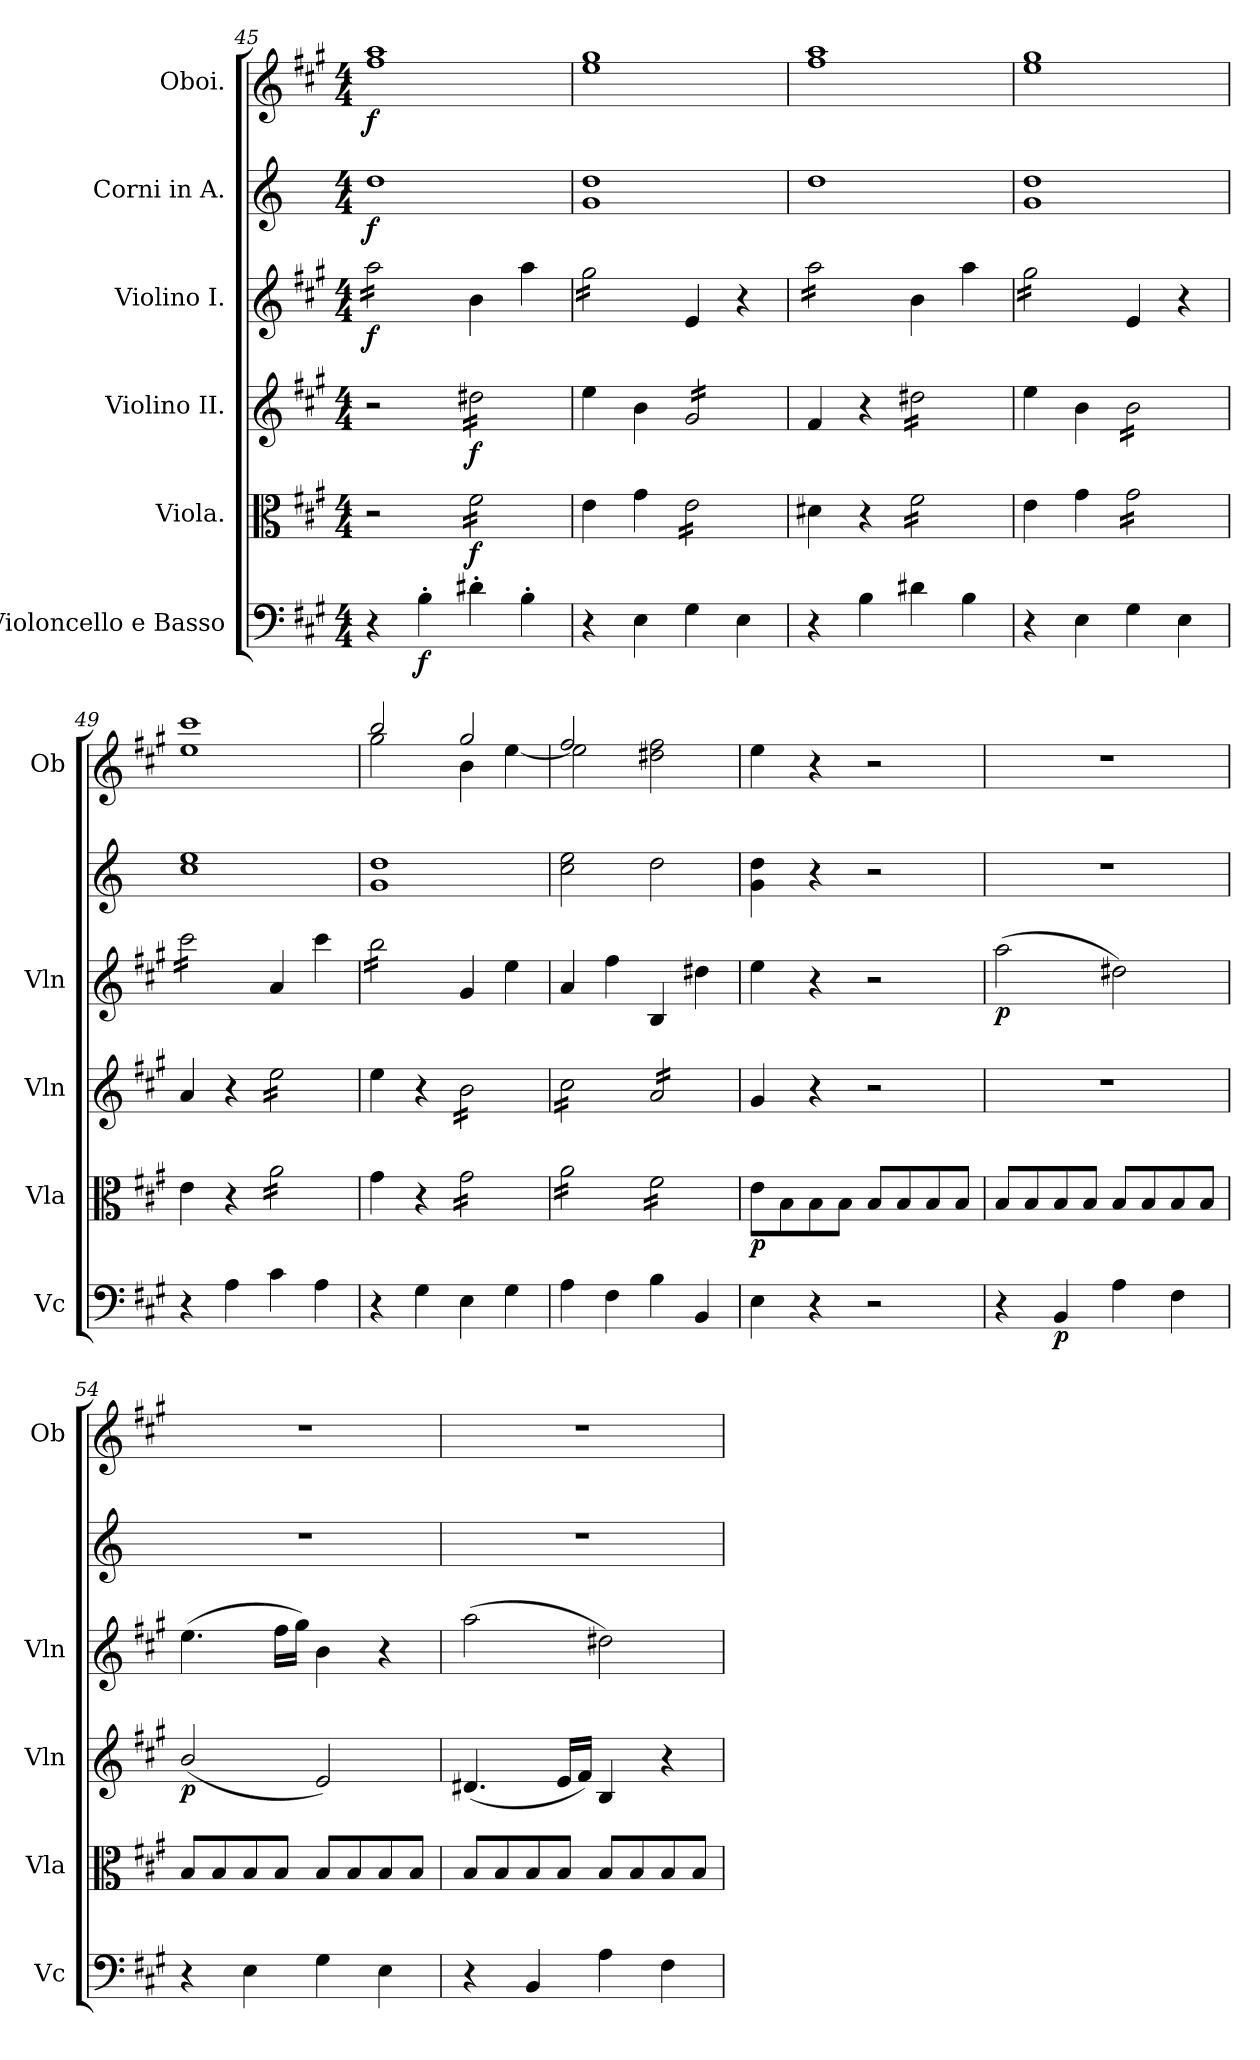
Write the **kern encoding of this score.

**kern	**dynam	**kern	**dynam	**kern	**dynam	**kern	**dynam	**kern	**dynam	**kern	**dynam
*part6	*part6	*part5	*part5	*part4	*part4	*part3	*part3	*part2	*part2	*part1	*part1
*staff6	*staff6	*staff5	*staff5	*staff4	*staff4	*staff3	*staff3	*staff2	*staff2	*staff1	*staff1
*I"Violoncello e Basso	*	*I"Viola.	*	*I"Violino II.	*	*I"Violino I.	*	*I"Corni in A.	*	*I"Oboi.	*
*I'Vc	*	*I'Vla	*	*I'Vln	*	*I'Vln	*	*	*	*I'Ob	*
*clefF4	*	*clefC3	*	*clefG2	*	*clefG2	*	*clefG2	*	*clefG2	*
*	*	*	*	*	*	*	*	*ITrd2c3	*	*	*
*k[f#c#g#]	*	*k[f#c#g#]	*	*k[f#c#g#]	*	*k[f#c#g#]	*	*k[f#c#g#]	*	*k[f#c#g#]	*
*M4/4	*	*M4/4	*	*M4/4	*	*M4/4	*	*M4/4	*	*M4/4	*
=45	=45	=45	=45	=45	=45	=45	=45	=45	=45	=45	=45
!	!	!	!	!	!	!	!LO:DY:b	!	!LO:DY:b	!	!LO:DY:b
*	*	*	*	*	*	*tremolo	*	*	*	*	*
4r	.	2r	.	2r	.	16aa\LL	f	1b	f	1ff# 1aa	f
.	.	.	.	.	.	16aa\	.	.	.	.	.
.	.	.	.	.	.	16aa\	.	.	.	.	.
.	.	.	.	.	.	16aa\	.	.	.	.	.
!	!LO:DY:b	!	!	!	!	!	!	!	!	!	!
4B'\	f	.	.	.	.	16aa\	.	.	.	.	.
.	.	.	.	.	.	16aa\	.	.	.	.	.
.	.	.	.	.	.	16aa\	.	.	.	.	.
.	.	.	.	.	.	16aa\JJ	.	.	.	.	.
*	*	*	*	*	*	*Xtremolo	*	*	*	*	*
!	!	!	!LO:DY:b	!	!LO:DY:b	!	!	!	!	!	!
*	*	*tremolo	*	*	*	*	*	*	*	*	*
*	*	*	*	*tremolo	*	*	*	*	*	*	*
4d#X'\	.	16f#\LL	f	16dd#X\LL	f	4b\	.	.	.	.	.
.	.	16f#\	.	16dd#X\	.	.	.	.	.	.	.
.	.	16f#\	.	16dd#X\	.	.	.	.	.	.	.
.	.	16f#\	.	16dd#X\	.	.	.	.	.	.	.
4B'\	.	16f#\	.	16dd#X\	.	4aa\	.	.	.	.	.
.	.	16f#\	.	16dd#X\	.	.	.	.	.	.	.
.	.	16f#\	.	16dd#X\	.	.	.	.	.	.	.
.	.	16f#\JJ	.	16dd#X\JJ	.	.	.	.	.	.	.
*	*	*	*	*Xtremolo	*	*	*	*	*	*	*
*	*	*Xtremolo	*	*	*	*	*	*	*	*	*
=46	=46	=46	=46	=46	=46	=46	=46	=46	=46	=46	=46
*	*	*	*	*	*	*tremolo	*	*	*	*	*
4r	.	4e\	.	4ee\	.	16gg#\LL	.	1e 1b	.	1ee 1gg#	.
.	.	.	.	.	.	16gg#\	.	.	.	.	.
.	.	.	.	.	.	16gg#\	.	.	.	.	.
.	.	.	.	.	.	16gg#\	.	.	.	.	.
4E\	.	4g#\	.	4b\	.	16gg#\	.	.	.	.	.
.	.	.	.	.	.	16gg#\	.	.	.	.	.
.	.	.	.	.	.	16gg#\	.	.	.	.	.
.	.	.	.	.	.	16gg#\JJ	.	.	.	.	.
*	*	*	*	*	*	*Xtremolo	*	*	*	*	*
*	*	*tremolo	*	*	*	*	*	*	*	*	*
*	*	*	*	*tremolo	*	*	*	*	*	*	*
4G#\	.	16e\LL	.	16g#/LL	.	4e/	.	.	.	.	.
.	.	16e\	.	16g#/	.	.	.	.	.	.	.
.	.	16e\	.	16g#/	.	.	.	.	.	.	.
.	.	16e\	.	16g#/	.	.	.	.	.	.	.
4E\	.	16e\	.	16g#/	.	4r	.	.	.	.	.
.	.	16e\	.	16g#/	.	.	.	.	.	.	.
.	.	16e\	.	16g#/	.	.	.	.	.	.	.
.	.	16e\JJ	.	16g#/JJ	.	.	.	.	.	.	.
*	*	*	*	*Xtremolo	*	*	*	*	*	*	*
*	*	*Xtremolo	*	*	*	*	*	*	*	*	*
=47	=47	=47	=47	=47	=47	=47	=47	=47	=47	=47	=47
*	*	*	*	*	*	*tremolo	*	*	*	*	*
4r	.	4d#X\	.	4f#/	.	16aa\LL	.	1b	.	1ff# 1aa	.
.	.	.	.	.	.	16aa\	.	.	.	.	.
.	.	.	.	.	.	16aa\	.	.	.	.	.
.	.	.	.	.	.	16aa\	.	.	.	.	.
4B\	.	4r	.	4r	.	16aa\	.	.	.	.	.
.	.	.	.	.	.	16aa\	.	.	.	.	.
.	.	.	.	.	.	16aa\	.	.	.	.	.
.	.	.	.	.	.	16aa\JJ	.	.	.	.	.
*	*	*	*	*	*	*Xtremolo	*	*	*	*	*
*	*	*tremolo	*	*	*	*	*	*	*	*	*
*	*	*	*	*tremolo	*	*	*	*	*	*	*
4d#X\	.	16f#\LL	.	16dd#X\LL	.	4b\	.	.	.	.	.
.	.	16f#\	.	16dd#X\	.	.	.	.	.	.	.
.	.	16f#\	.	16dd#X\	.	.	.	.	.	.	.
.	.	16f#\	.	16dd#X\	.	.	.	.	.	.	.
4B\	.	16f#\	.	16dd#X\	.	4aa\	.	.	.	.	.
.	.	16f#\	.	16dd#X\	.	.	.	.	.	.	.
.	.	16f#\	.	16dd#X\	.	.	.	.	.	.	.
.	.	16f#\JJ	.	16dd#X\JJ	.	.	.	.	.	.	.
*	*	*	*	*Xtremolo	*	*	*	*	*	*	*
*	*	*Xtremolo	*	*	*	*	*	*	*	*	*
=48	=48	=48	=48	=48	=48	=48	=48	=48	=48	=48	=48
*	*	*	*	*	*	*tremolo	*	*	*	*	*
4r	.	4e\	.	4ee\	.	16gg#\LL	.	1e 1b	.	1ee 1gg#	.
.	.	.	.	.	.	16gg#\	.	.	.	.	.
.	.	.	.	.	.	16gg#\	.	.	.	.	.
.	.	.	.	.	.	16gg#\	.	.	.	.	.
4E\	.	4g#\	.	4b\	.	16gg#\	.	.	.	.	.
.	.	.	.	.	.	16gg#\	.	.	.	.	.
.	.	.	.	.	.	16gg#\	.	.	.	.	.
.	.	.	.	.	.	16gg#\JJ	.	.	.	.	.
*	*	*	*	*	*	*Xtremolo	*	*	*	*	*
*	*	*tremolo	*	*	*	*	*	*	*	*	*
*	*	*	*	*tremolo	*	*	*	*	*	*	*
4G#\	.	16g#\LL	.	16b\LL	.	4e/	.	.	.	.	.
.	.	16g#\	.	16b\	.	.	.	.	.	.	.
.	.	16g#\	.	16b\	.	.	.	.	.	.	.
.	.	16g#\	.	16b\	.	.	.	.	.	.	.
4E\	.	16g#\	.	16b\	.	4r	.	.	.	.	.
.	.	16g#\	.	16b\	.	.	.	.	.	.	.
.	.	16g#\	.	16b\	.	.	.	.	.	.	.
.	.	16g#\JJ	.	16b\JJ	.	.	.	.	.	.	.
*	*	*	*	*Xtremolo	*	*	*	*	*	*	*
*	*	*Xtremolo	*	*	*	*	*	*	*	*	*
!!LO:LB:g=z
=49	=49	=49	=49	=49	=49	=49	=49	=49	=49	=49	=49
*	*	*	*	*	*	*tremolo	*	*	*	*	*
4r	.	4e\	.	4a/	.	16ccc#\LL	.	1a 1cc#	.	1ee 1ccc#	.
.	.	.	.	.	.	16ccc#\	.	.	.	.	.
.	.	.	.	.	.	16ccc#\	.	.	.	.	.
.	.	.	.	.	.	16ccc#\	.	.	.	.	.
4A\	.	4r	.	4r	.	16ccc#\	.	.	.	.	.
.	.	.	.	.	.	16ccc#\	.	.	.	.	.
.	.	.	.	.	.	16ccc#\	.	.	.	.	.
.	.	.	.	.	.	16ccc#\JJ	.	.	.	.	.
*	*	*	*	*	*	*Xtremolo	*	*	*	*	*
*	*	*tremolo	*	*	*	*	*	*	*	*	*
*	*	*	*	*tremolo	*	*	*	*	*	*	*
4c#\	.	16a\LL	.	16ee\LL	.	4a/	.	.	.	.	.
.	.	16a\	.	16ee\	.	.	.	.	.	.	.
.	.	16a\	.	16ee\	.	.	.	.	.	.	.
.	.	16a\	.	16ee\	.	.	.	.	.	.	.
4A\	.	16a\	.	16ee\	.	4ccc#\	.	.	.	.	.
.	.	16a\	.	16ee\	.	.	.	.	.	.	.
.	.	16a\	.	16ee\	.	.	.	.	.	.	.
.	.	16a\JJ	.	16ee\JJ	.	.	.	.	.	.	.
*	*	*	*	*Xtremolo	*	*	*	*	*	*	*
*	*	*Xtremolo	*	*	*	*	*	*	*	*	*
=50	=50	=50	=50	=50	=50	=50	=50	=50	=50	=50	=50
*	*	*	*	*	*	*	*	*	*	*^	*
*	*	*	*	*	*	*tremolo	*	*	*	*	*	*
4r	.	4g#\	.	4ee\	.	16bb\LL	.	1e 1b	.	2bb/	2gg#\	.
.	.	.	.	.	.	16bb\	.	.	.	.	.	.
.	.	.	.	.	.	16bb\	.	.	.	.	.	.
.	.	.	.	.	.	16bb\	.	.	.	.	.	.
4G#\	.	4r	.	4r	.	16bb\	.	.	.	.	.	.
.	.	.	.	.	.	16bb\	.	.	.	.	.	.
.	.	.	.	.	.	16bb\	.	.	.	.	.	.
.	.	.	.	.	.	16bb\JJ	.	.	.	.	.	.
*	*	*	*	*	*	*Xtremolo	*	*	*	*	*	*
*	*	*tremolo	*	*	*	*	*	*	*	*	*	*
*	*	*	*	*tremolo	*	*	*	*	*	*	*	*
4E\	.	16g#\LL	.	16b\LL	.	4g#/	.	.	.	2gg#/	4b\	.
.	.	16g#\	.	16b\	.	.	.	.	.	.	.	.
.	.	16g#\	.	16b\	.	.	.	.	.	.	.	.
.	.	16g#\	.	16b\	.	.	.	.	.	.	.	.
4G#\	.	16g#\	.	16b\	.	4ee\	.	.	.	.	[4ee\	.
.	.	16g#\	.	16b\	.	.	.	.	.	.	.	.
.	.	16g#\	.	16b\	.	.	.	.	.	.	.	.
.	.	16g#\JJ	.	16b\JJ	.	.	.	.	.	.	.	.
=51	=51	=51	=51	=51	=51	=51	=51	=51	=51	=51	=51	=51
4A\	.	16a\LL	.	16cc#\LL	.	4a/	.	2a\ 2cc#\	.	2ff#/	2ee\]	.
.	.	16a\	.	16cc#\	.	.	.	.	.	.	.	.
.	.	16a\	.	16cc#\	.	.	.	.	.	.	.	.
.	.	16a\	.	16cc#\	.	.	.	.	.	.	.	.
4F#\	.	16a\	.	16cc#\	.	4ff#\	.	.	.	.	.	.
.	.	16a\	.	16cc#\	.	.	.	.	.	.	.	.
.	.	16a\	.	16cc#\	.	.	.	.	.	.	.	.
.	.	16a\JJ	.	16cc#\JJ	.	.	.	.	.	.	.	.
4B\	.	16f#\LL	.	16a/LL	.	4B/	.	2b\	.	2dd#X\ 2ff#\	2ryy	.
.	.	16f#\	.	16a/	.	.	.	.	.	.	.	.
.	.	16f#\	.	16a/	.	.	.	.	.	.	.	.
.	.	16f#\	.	16a/	.	.	.	.	.	.	.	.
4BB/	.	16f#\	.	16a/	.	4dd#X\	.	.	.	.	.	.
.	.	16f#\	.	16a/	.	.	.	.	.	.	.	.
.	.	16f#\	.	16a/	.	.	.	.	.	.	.	.
.	.	16f#\JJ	.	16a/JJ	.	.	.	.	.	.	.	.
*	*	*	*	*Xtremolo	*	*	*	*	*	*	*	*
*	*	*Xtremolo	*	*	*	*	*	*	*	*	*	*
*	*	*	*	*	*	*	*	*	*	*v	*v	*
=52	=52	=52	=52	=52	=52	=52	=52	=52	=52	=52	=52
!	!	!	!LO:DY:b	!	!	!	!	!	!	!	!
4E\	.	8e\L	p	4g#/	.	4ee\	.	4e\ 4b\	.	4ee\	.
.	.	8B\	.	.	.	.	.	.	.	.	.
4r	.	8B\	.	4r	.	4r	.	4r	.	4r	.
.	.	8B\J	.	.	.	.	.	.	.	.	.
2r	.	8B/L	.	2r	.	2r	.	2r	.	2r	.
.	.	8B/	.	.	.	.	.	.	.	.	.
.	.	8B/	.	.	.	.	.	.	.	.	.
.	.	8B/J	.	.	.	.	.	.	.	.	.
=53	=53	=53	=53	=53	=53	=53	=53	=53	=53	=53	=53
!	!	!	!	!	!	!	!LO:DY:b	!	!	!	!
4r	.	8B/L	.	1r	.	(>2aa\	p	1r	.	1r	.
.	.	8B/	.	.	.	.	.	.	.	.	.
!	!LO:DY:b	!	!	!	!	!	!	!	!	!	!
4BB/	p	8B/	.	.	.	.	.	.	.	.	.
.	.	8B/J	.	.	.	.	.	.	.	.	.
4A\	.	8B/L	.	.	.	2dd#X\)	.	.	.	.	.
.	.	8B/	.	.	.	.	.	.	.	.	.
4F#\	.	8B/	.	.	.	.	.	.	.	.	.
.	.	8B/J	.	.	.	.	.	.	.	.	.
!!LO:PB:g=z
=54	=54	=54	=54	=54	=54	=54	=54	=54	=54	=54	=54
!	!	!	!	!	!LO:DY:b	!	!	!	!	!	!
4r	.	8B/L	.	(<2b/	p	(>4.ee\	.	1r	.	1r	.
.	.	8B/	.	.	.	.	.	.	.	.	.
4E\	.	8B/	.	.	.	.	.	.	.	.	.
.	.	8B/J	.	.	.	16ff#\LL	.	.	.	.	.
.	.	.	.	.	.	16gg#\JJ)	.	.	.	.	.
4G#\	.	8B/L	.	2e/)	.	4b\	.	.	.	.	.
.	.	8B/	.	.	.	.	.	.	.	.	.
4E\	.	8B/	.	.	.	4r	.	.	.	.	.
.	.	8B/J	.	.	.	.	.	.	.	.	.
=55	=55	=55	=55	=55	=55	=55	=55	=55	=55	=55	=55
4r	.	8B/L	.	(<4.d#X/	.	(>2aa\	.	1r	.	1r	.
.	.	8B/	.	.	.	.	.	.	.	.	.
4BB/	.	8B/	.	.	.	.	.	.	.	.	.
.	.	8B/J	.	16e/LL	.	.	.	.	.	.	.
.	.	.	.	16f#/JJ)	.	.	.	.	.	.	.
4A\	.	8B/L	.	4B/	.	2dd#X\)	.	.	.	.	.
.	.	8B/	.	.	.	.	.	.	.	.	.
4F#\	.	8B/	.	4r	.	.	.	.	.	.	.
.	.	8B/J	.	.	.	.	.	.	.	.	.
=	=	=	=	=	=	=	=	=	=	=	=
*-	*-	*-	*-	*-	*-	*-	*-	*-	*-	*-	*-
